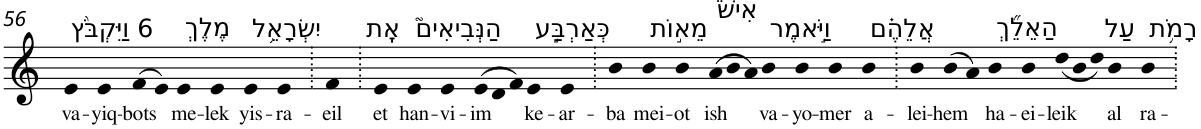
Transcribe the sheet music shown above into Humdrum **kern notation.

**kern	**text
*part1	*part1
*staff1	*staff1
*I"Piano	*
*I'Pno	*
!!LO:PB:g=z
*clefG2	*
*k[]	*
=56	=56
!LO:TX:a:t=6 וַיִּקְבֹּ֨ץ	!
!	!LO:LY:b
4e	va-
!	!LO:LY:b
4e	-yiq-
!	!LO:LY:b
(>8f	-bots
8e)	.
!LO:TX:a:t=מֶלֶךְ	!
!	!LO:LY:b
4e	me-
!	!LO:LY:b
4e	-lek
!LO:TX:a:t=יִשְׂרָאֵ֥ל	!
!	!LO:LY:b
4e	yis-
!	!LO:LY:b
4e	-ra-
=57.	=57.
!	!LO:LY:b
4f	-eil
=58.	=58.
!LO:TX:a:t=אֶֽת	!
!	!LO:LY:b
4e	et
!LO:TX:a:t=הַנְּבִיאִים֮	!
!	!LO:LY:b
4e	han-
!	!LO:LY:b
4e	-vi-
*Xtuplet	*
!	!LO:LY:b
(>12e	-im
12d	.
12f)	.
!LO:TX:a:t=כְּאַרְבַּ֣ע	!
!	!LO:LY:b
4e	ke-
!	!LO:LY:b
4e	-ar-
=59.	=59.
!	!LO:LY:b
4b	-ba
!LO:TX:a:t=מֵא֣וֹת	!
!	!LO:LY:b
4b	mei-
!	!LO:LY:b
4b	-ot
!LO:TX:a:t=אִישׁ֒	!
!	!LO:LY:b
(>12a	ish
12b	.
12a)	.
!LO:TX:a:t=וַיֹּ֣אמֶר	!
!	!LO:LY:b
4b	va-
!	!LO:LY:b
4b	-yo-
!	!LO:LY:b
4b	-mer
!LO:TX:a:t=אֲלֵהֶ֗ם	!
!	!LO:LY:b
4b	a-
=60.	=60.
!	!LO:LY:b
4b	-lei-
!	!LO:LY:b
(>8b	-hem
8a)	.
!LO:TX:a:t=הַאֵלֵ֞ךְ	!
!	!LO:LY:b
4b	ha-
!	!LO:LY:b
4b	-ei-
!	!LO:LY:b
(<12dd	-leik
12b	.
12dd)	.
!LO:TX:a:t=עַל	!
!	!LO:LY:b
4b	al
!LO:TX:a:t=רָמֹ֥ת	!
!	!LO:LY:b
4b	ra-
=.	=.
*-	*-
